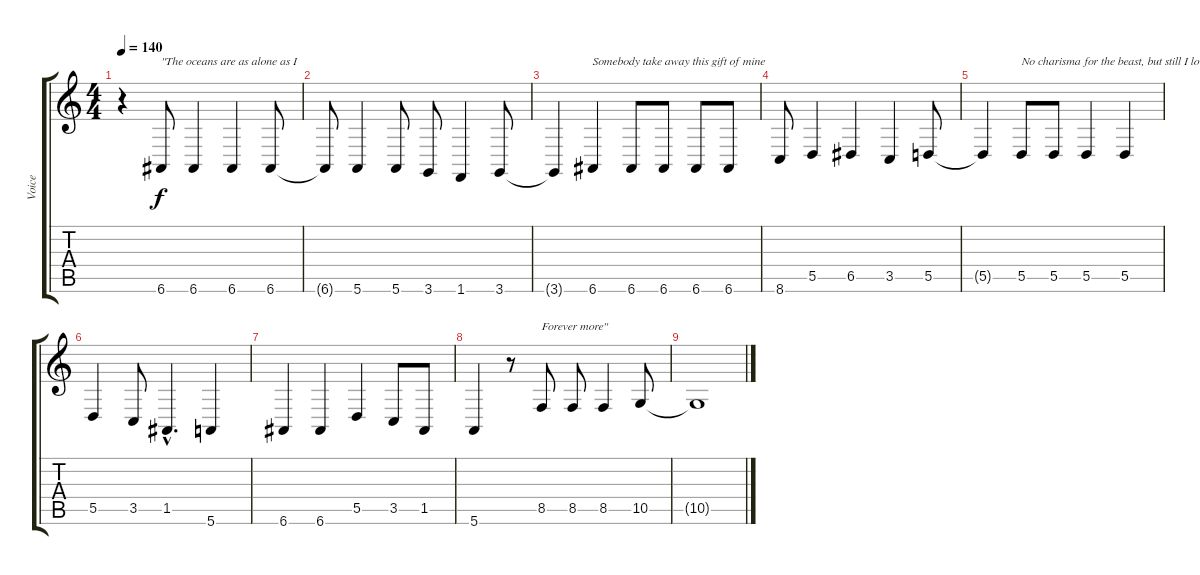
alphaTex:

\track ("Voice" "Voice") {instrument choiraahs}
\staff {score tabs}
\tuning (E4 B3 G3 D3 A2 E2) {hide}
\ts (4 4)
\tempo 140
\clef g2
\ks c
r.4{dy f} 6.6.8{txt "\"The oceans are as alone as I"} 6.6.4 6.6.4 6.6.8 |
6.6{t}.8 5.6.4 5.6.8 3.6.8 1.6.4 3.6.8 |
3.6{t}.4 6.6.4{txt "Somebody take away this gift of mine"} 6.6.8 6.6.8 6.6.8 6.6.8 |
8.6.8 5.5.4 6.5.4 3.5.4 5.5.8 |
5.5{t}.4 5.5.8{txt "No charisma for the beast, but still I love you"} 5.5.8 5.5.4 5.5.4 |
5.5.4 3.5.8 1.5{hac}.4{d} 5.6.4 |
6.6.4 6.6.4 5.5.4 3.5.8 1.5.8 |
5.6.4 r.8 8.5.8{txt "Forever more\""} 8.5.8 8.5.4 10.5.8 |
10.5{t}.1
